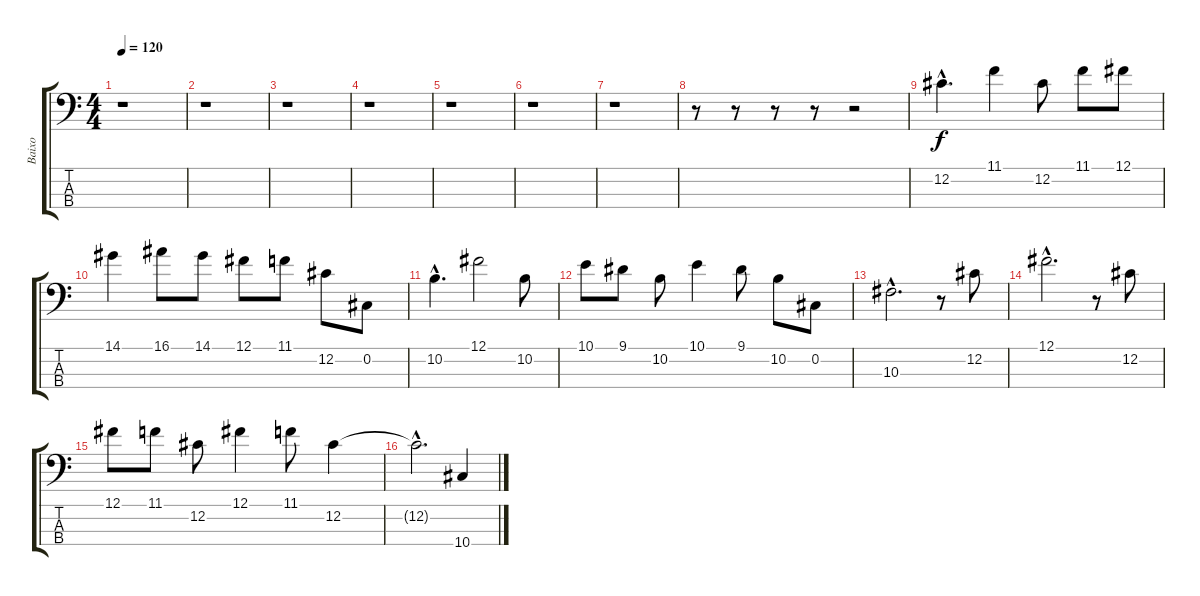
\track ("Baixo" "Baixo") {instrument contrabass}
\staff {score tabs}
\tuning (Gb2 Db2 Ab1 Eb1) {hide}
\ts (4 4)
\tempo 120
\clef f4
\ks c
r.1{dy f instrument contrabass} |
r.1 |
r.1 |
r.1 |
r.1 |
r.1 |
r.1 |
r.8 r.8 r.8 r.8 r.2 |
12.2{hac}.4{d} 11.1.4 12.2.8 11.1.8 12.1.8 |
14.1.4 16.1.8 14.1.8 12.1.8 11.1.8 12.2.8 0.2.8 |
10.2{hac}.4{d} 12.1.2 10.2.8 |
10.1.8 9.1.8 10.2.8 10.1.4 9.1.8 10.2.8 0.2.8 |
10.3{hac}.2{d} r.8 12.2.8 |
12.1{hac}.2{d} r.8 12.2.8 |
12.1.8 11.1.8 12.2.8 12.1.4 11.1.8 12.2.4 |
12.2{hac t}.2{d} 10.4.4
